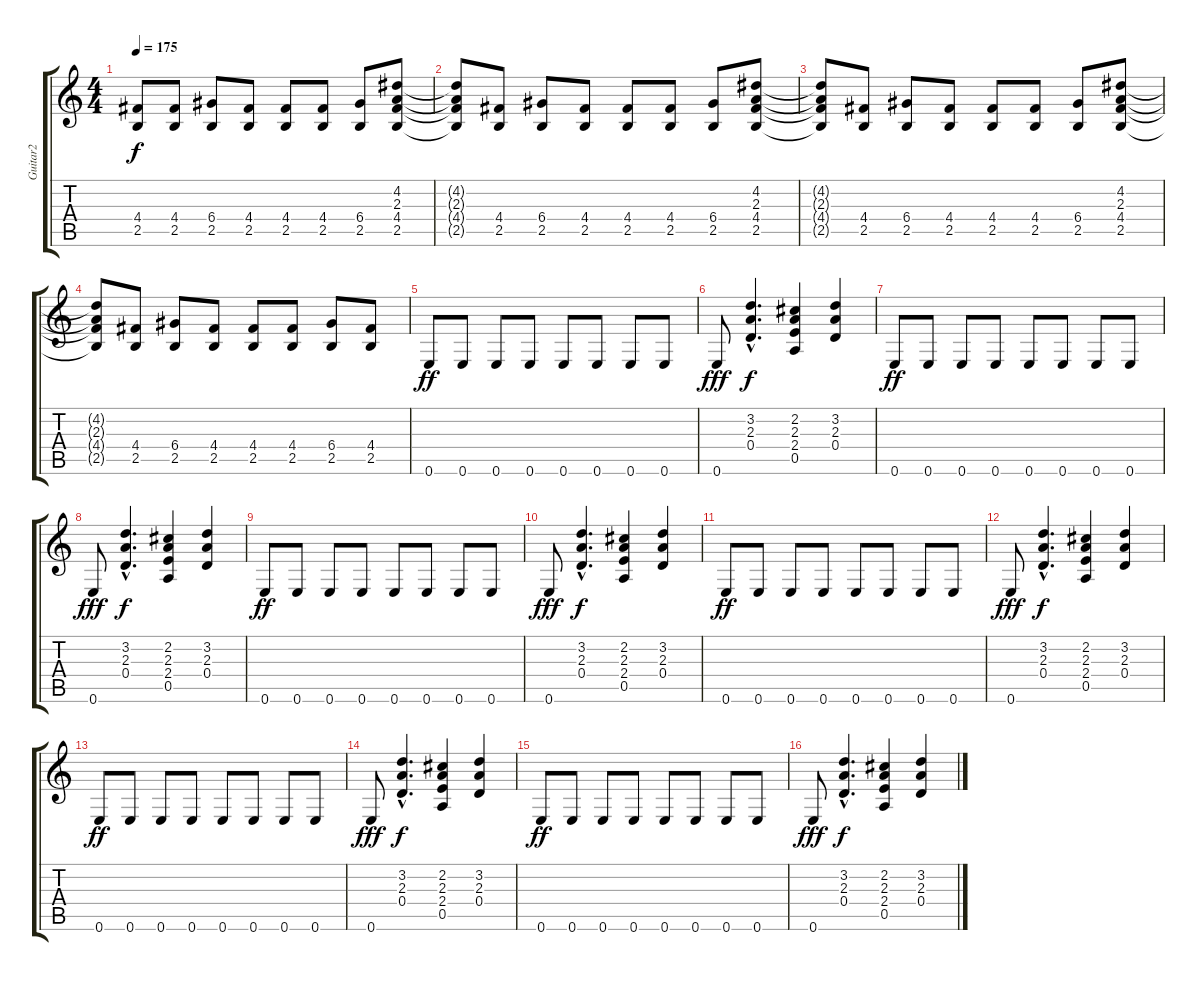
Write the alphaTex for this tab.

\track ("Guitar2" "Guitar2") {instrument distortionguitar}
\staff {score tabs}
\tuning (E4 B3 G3 D3 A2 E2) {hide}
\ts (4 4)
\tempo 175
\clef g2
\ks c
(4.4 2.5).8{dy f} (4.4 2.5).8 (6.4 2.5).8 (4.4 2.5).8 (4.4 2.5).8 (4.4 2.5).8 (6.4 2.5).8 (4.2 2.3 4.4 2.5).8 |
(4.2{t} 2.3{t} 4.4{t} 2.5{t}).8 (4.4 2.5).8 (6.4 2.5).8 (4.4 2.5).8 (4.4 2.5).8 (4.4 2.5).8 (6.4 2.5).8 (4.2 2.3 4.4 2.5).8 |
(4.2{t} 2.3{t} 4.4{t} 2.5{t}).8 (4.4 2.5).8 (6.4 2.5).8 (4.4 2.5).8 (4.4 2.5).8 (4.4 2.5).8 (6.4 2.5).8 (4.2 2.3 4.4 2.5).8 |
(4.2{t} 2.3{t} 4.4{t} 2.5{t}).8 (4.4 2.5).8 (6.4 2.5).8 (4.4 2.5).8 (4.4 2.5).8 (4.4 2.5).8 (6.4 2.5).8 (4.4 2.5).8 |
0.6.8{dy ff} 0.6.8 0.6.8 0.6.8 0.6.8 0.6.8 0.6.8 0.6.8 |
0.6.8{dy fff} (3.2{hac} 2.3{hac} 0.4{hac}).4{d dy f} (2.2 2.3 2.4 0.5).4 (3.2 2.3 0.4).4 |
0.6.8{dy ff} 0.6.8 0.6.8 0.6.8 0.6.8 0.6.8 0.6.8 0.6.8 |
0.6.8{dy fff} (3.2{hac} 2.3{hac} 0.4{hac}).4{d dy f} (2.2 2.3 2.4 0.5).4 (3.2 2.3 0.4).4 |
0.6.8{dy ff} 0.6.8 0.6.8 0.6.8 0.6.8 0.6.8 0.6.8 0.6.8 |
0.6.8{dy fff} (3.2{hac} 2.3{hac} 0.4{hac}).4{d dy f} (2.2 2.3 2.4 0.5).4 (3.2 2.3 0.4).4 |
0.6.8{dy ff} 0.6.8 0.6.8 0.6.8 0.6.8 0.6.8 0.6.8 0.6.8 |
0.6.8{dy fff} (3.2{hac} 2.3{hac} 0.4{hac}).4{d dy f} (2.2 2.3 2.4 0.5).4 (3.2 2.3 0.4).4 |
0.6.8{dy ff} 0.6.8 0.6.8 0.6.8 0.6.8 0.6.8 0.6.8 0.6.8 |
0.6.8{dy fff} (3.2{hac} 2.3{hac} 0.4{hac}).4{d dy f} (2.2 2.3 2.4 0.5).4 (3.2 2.3 0.4).4 |
0.6.8{dy ff} 0.6.8 0.6.8 0.6.8 0.6.8 0.6.8 0.6.8 0.6.8 |
0.6.8{dy fff} (3.2{hac} 2.3{hac} 0.4{hac}).4{d dy f} (2.2 2.3 2.4 0.5).4 (3.2 2.3 0.4).4
